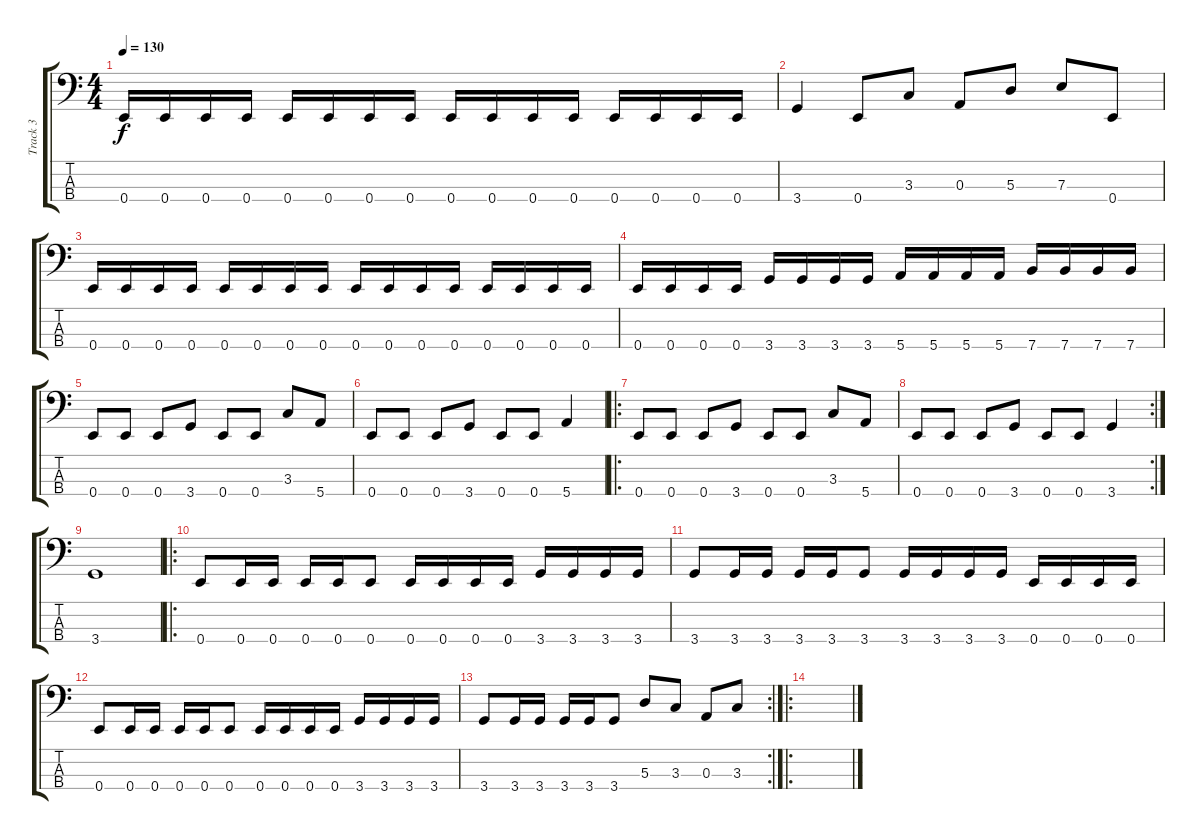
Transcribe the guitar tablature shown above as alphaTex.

\track ("Track 3" "Track 3") {instrument electricbasspick}
\staff {score tabs}
\tuning (G2 D2 A1 E1) {hide}
\ts (4 4)
\tempo 130
\clef f4
\ks c
0.4.16{dy f} 0.4.16 0.4.16 0.4.16 0.4.16 0.4.16 0.4.16 0.4.16 0.4.16 0.4.16 0.4.16 0.4.16 0.4.16 0.4.16 0.4.16 0.4.16 |
3.4.4 0.4.8 3.3.8 0.3.8 5.3.8 7.3.8 0.4.8 |
0.4.16 0.4.16 0.4.16 0.4.16 0.4.16 0.4.16 0.4.16 0.4.16 0.4.16 0.4.16 0.4.16 0.4.16 0.4.16 0.4.16 0.4.16 0.4.16 |
0.4.16 0.4.16 0.4.16 0.4.16 3.4.16 3.4.16 3.4.16 3.4.16 5.4.16 5.4.16 5.4.16 5.4.16 7.4.16 7.4.16 7.4.16 7.4.16 |
0.4.8 0.4.8 0.4.8 3.4.8 0.4.8 0.4.8 3.3.8 5.4.8 |
0.4.8 0.4.8 0.4.8 3.4.8 0.4.8 0.4.8 5.4.4 |
\ro
0.4.8 0.4.8 0.4.8 3.4.8 0.4.8 0.4.8 3.3.8 5.4.8 |
\rc 2
0.4.8 0.4.8 0.4.8 3.4.8 0.4.8 0.4.8 3.4.4 |
3.4.1 |
\ro
0.4.8 0.4.16 0.4.16 0.4.16 0.4.16 0.4.8 0.4.16 0.4.16 0.4.16 0.4.16 3.4.16 3.4.16 3.4.16 3.4.16 |
3.4.8 3.4.16 3.4.16 3.4.16 3.4.16 3.4.8 3.4.16 3.4.16 3.4.16 3.4.16 0.4.16 0.4.16 0.4.16 0.4.16 |
0.4.8 0.4.16 0.4.16 0.4.16 0.4.16 0.4.8 0.4.16 0.4.16 0.4.16 0.4.16 3.4.16 3.4.16 3.4.16 3.4.16 |
\rc 2
3.4.8 3.4.16 3.4.16 3.4.16 3.4.16 3.4.8 5.3.8 3.3.8 0.3.8 3.3.8 |
\ro
